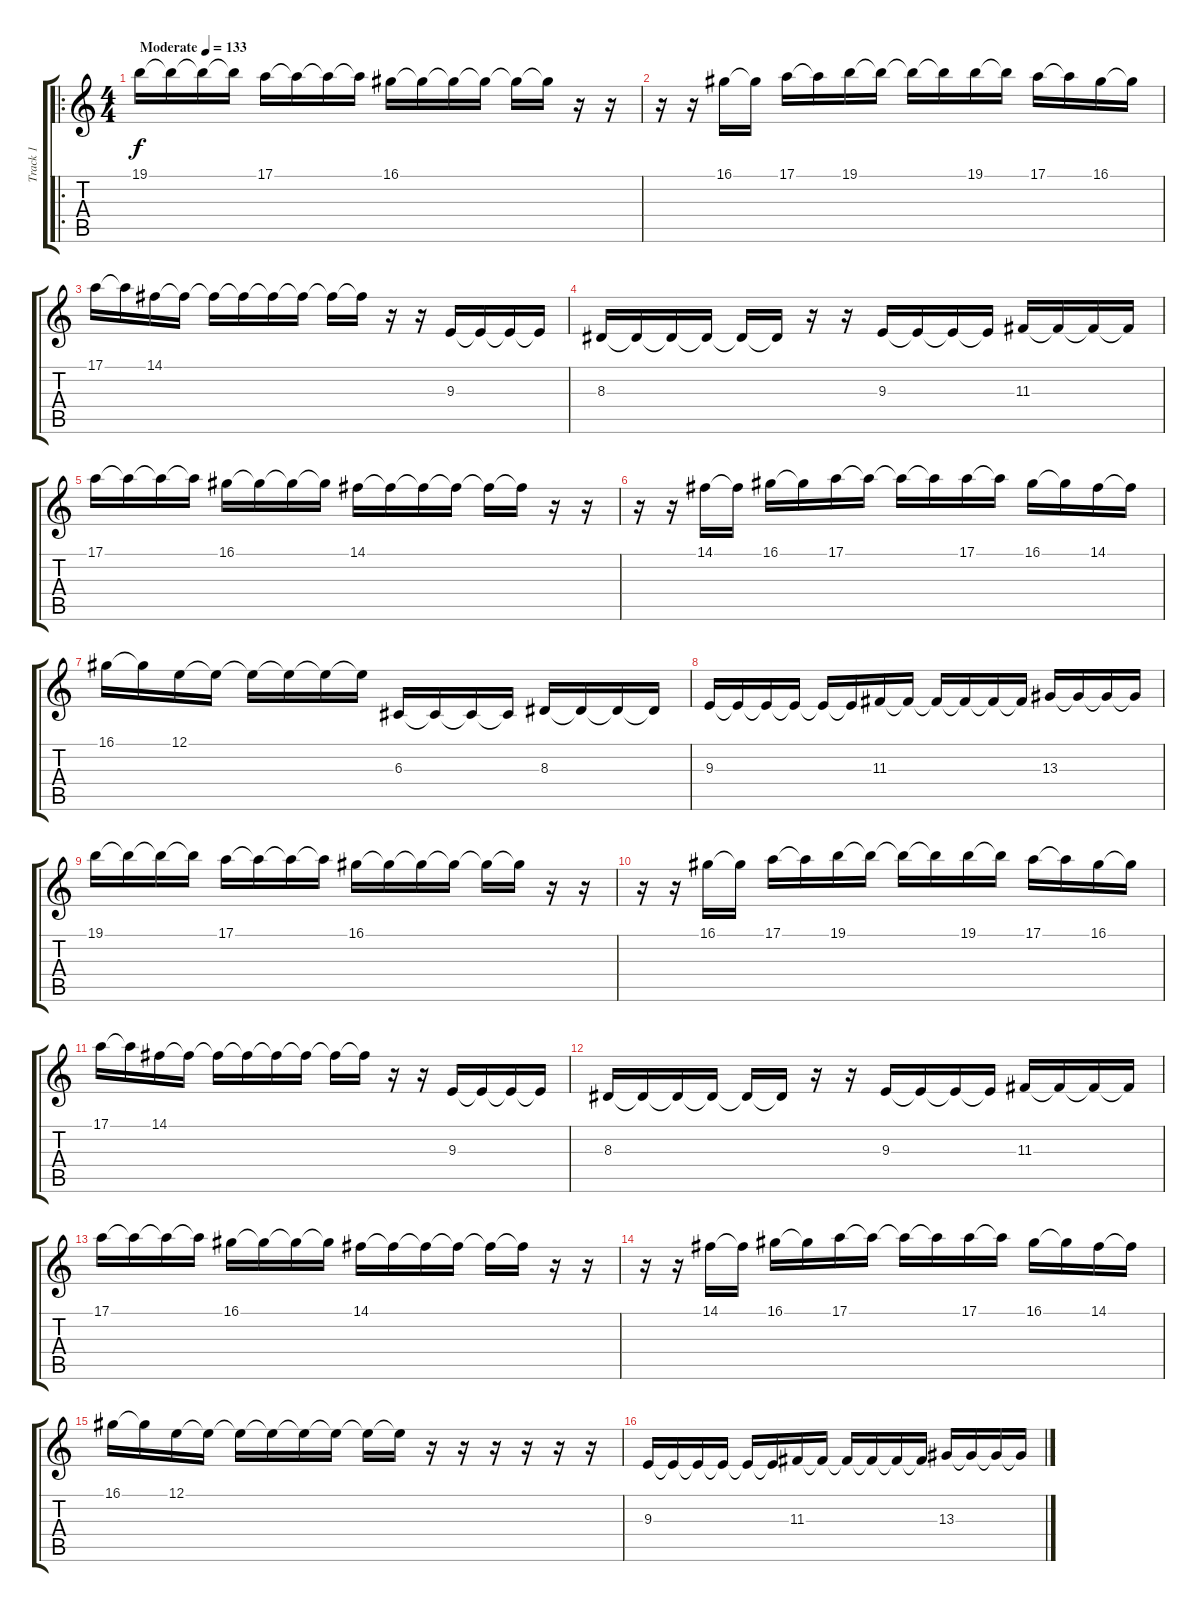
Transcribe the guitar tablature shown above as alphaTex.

\track ("Track 1" "Track 1") {instrument lead5charang}
\staff {score tabs}
\tuning (E4 B3 G3 D3 A2 E2) {hide}
\ro
\ts (4 4)
\tempo (133 "Moderate")
\clef g2
\ks c
19.1.16{dy f instrument lead5charang} 19.1{t}.16 19.1{t}.16 19.1{t}.16 17.1.16 17.1{t}.16 17.1{t}.16 17.1{t}.16 16.1.16 16.1{t}.16 16.1{t}.16 16.1{t}.16 16.1{t}.16 16.1{t}.16 r.16 r.16 |
r.16 r.16 16.1.16 16.1{t}.16 17.1.16 17.1{t}.16 19.1.16 19.1{t}.16 19.1{t}.16 19.1{t}.16 19.1.16 19.1{t}.16 17.1.16 17.1{t}.16 16.1.16 16.1{t}.16 |
17.1.16 17.1{t}.16 14.1.16 14.1{t}.16 14.1{t}.16 14.1{t}.16 14.1{t}.16 14.1{t}.16 14.1{t}.16 14.1{t}.16 r.16 r.16 9.3.16 9.3{t}.16 9.3{t}.16 9.3{t}.16 |
8.3.16 8.3{t}.16 8.3{t}.16 8.3{t}.16 8.3{t}.16 8.3{t}.16 r.16 r.16 9.3.16 9.3{t}.16 9.3{t}.16 9.3{t}.16 11.3.16 11.3{t}.16 11.3{t}.16 11.3{t}.16 |
17.1.16 17.1{t}.16 17.1{t}.16 17.1{t}.16 16.1.16 16.1{t}.16 16.1{t}.16 16.1{t}.16 14.1.16 14.1{t}.16 14.1{t}.16 14.1{t}.16 14.1{t}.16 14.1{t}.16 r.16 r.16 |
r.16 r.16 14.1.16 14.1{t}.16 16.1.16 16.1{t}.16 17.1.16 17.1{t}.16 17.1{t}.16 17.1{t}.16 17.1.16 17.1{t}.16 16.1.16 16.1{t}.16 14.1.16 14.1{t}.16 |
16.1.16 16.1{t}.16 12.1.16 12.1{t}.16 12.1{t}.16 12.1{t}.16 12.1{t}.16 12.1{t}.16 6.3.16 6.3{t}.16 6.3{t}.16 6.3{t}.16 8.3.16 8.3{t}.16 8.3{t}.16 8.3{t}.16 |
9.3.16 9.3{t}.16 9.3{t}.16 9.3{t}.16 9.3{t}.16 9.3{t}.16 11.3.16 11.3{t}.16 11.3{t}.16 11.3{t}.16 11.3{t}.16 11.3{t}.16 13.3.16 13.3{t}.16 13.3{t}.16 13.3{t}.16 |
19.1.16 19.1{t}.16 19.1{t}.16 19.1{t}.16 17.1.16 17.1{t}.16 17.1{t}.16 17.1{t}.16 16.1.16 16.1{t}.16 16.1{t}.16 16.1{t}.16 16.1{t}.16 16.1{t}.16 r.16 r.16 |
r.16 r.16 16.1.16 16.1{t}.16 17.1.16 17.1{t}.16 19.1.16 19.1{t}.16 19.1{t}.16 19.1{t}.16 19.1.16 19.1{t}.16 17.1.16 17.1{t}.16 16.1.16 16.1{t}.16 |
17.1.16 17.1{t}.16 14.1.16 14.1{t}.16 14.1{t}.16 14.1{t}.16 14.1{t}.16 14.1{t}.16 14.1{t}.16 14.1{t}.16 r.16 r.16 9.3.16 9.3{t}.16 9.3{t}.16 9.3{t}.16 |
8.3.16 8.3{t}.16 8.3{t}.16 8.3{t}.16 8.3{t}.16 8.3{t}.16 r.16 r.16 9.3.16 9.3{t}.16 9.3{t}.16 9.3{t}.16 11.3.16 11.3{t}.16 11.3{t}.16 11.3{t}.16 |
17.1.16 17.1{t}.16 17.1{t}.16 17.1{t}.16 16.1.16 16.1{t}.16 16.1{t}.16 16.1{t}.16 14.1.16 14.1{t}.16 14.1{t}.16 14.1{t}.16 14.1{t}.16 14.1{t}.16 r.16 r.16 |
r.16 r.16 14.1.16 14.1{t}.16 16.1.16 16.1{t}.16 17.1.16 17.1{t}.16 17.1{t}.16 17.1{t}.16 17.1.16 17.1{t}.16 16.1.16 16.1{t}.16 14.1.16 14.1{t}.16 |
16.1.16 16.1{t}.16 12.1.16 12.1{t}.16 12.1{t}.16 12.1{t}.16 12.1{t}.16 12.1{t}.16 12.1{t}.16 12.1{t}.16 r.16 r.16 r.16 r.16 r.16 r.16 |
9.3.16 9.3{t}.16 9.3{t}.16 9.3{t}.16 9.3{t}.16 9.3{t}.16 11.3.16 11.3{t}.16 11.3{t}.16 11.3{t}.16 11.3{t}.16 11.3{t}.16 13.3.16 13.3{t}.16 13.3{t}.16 13.3{t}.16
